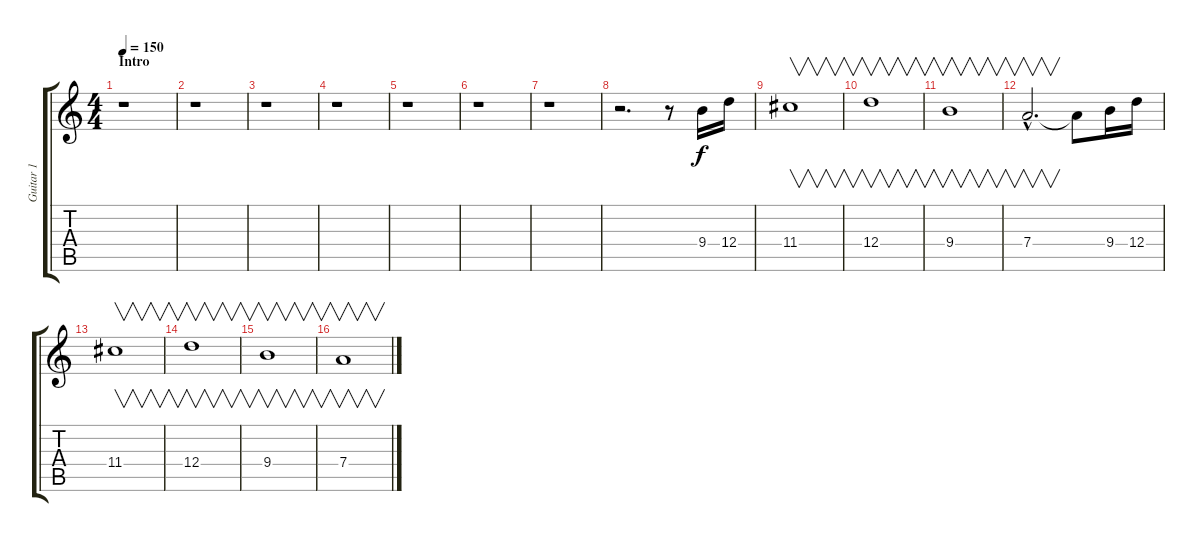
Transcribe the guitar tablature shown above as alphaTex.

\track ("Guitar 1" "Guitar 1") {instrument overdrivenguitar}
\staff {score tabs}
\tuning (E4 B3 G3 D3 A2 E2) {hide}
\ts (4 4)
\section ("" "Intro")
\tempo 150
\clef g2
\ks c
r.1{dy f instrument overdrivenguitar} |
r.1 |
r.1 |
r.1 |
r.1 |
r.1 |
r.1 |
r.2{d} r.8 9.4.16 12.4.16 |
11.4.1{v} |
12.4.1{v} |
9.4.1{v} |
7.4{hac}.2{v d} 7.4{t}.8 9.4.16 12.4.16 |
11.4.1{v} |
12.4.1{v} |
9.4.1{v} |
7.4.1{v}
